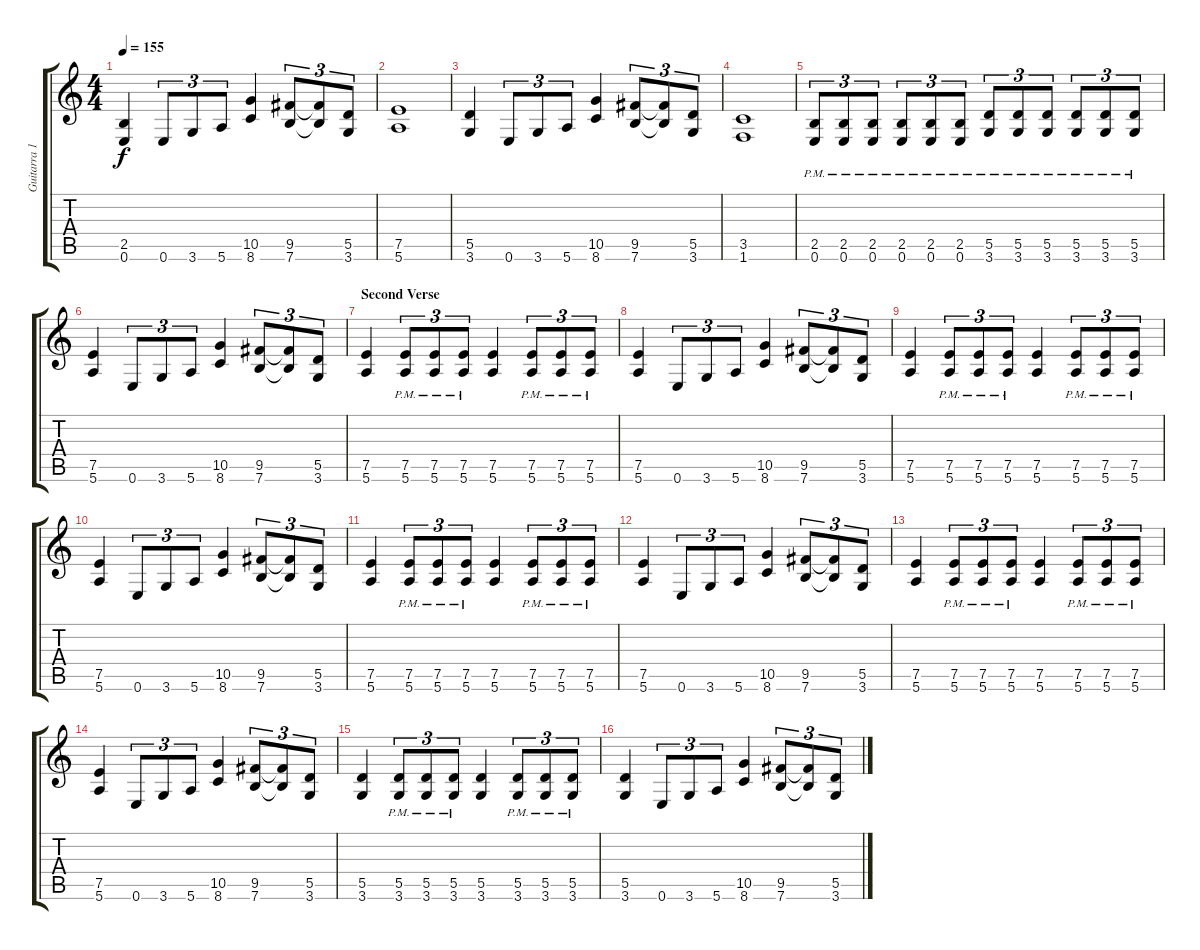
\track ("Guitarra 1" "Guitarra 1") {instrument overdrivenguitar}
\staff {score tabs}
\tuning (E4 B3 G3 D3 A2 E2) {hide}
\ts (4 4)
\tempo 155
\clef g2
\ks c
(2.5 0.6).4{dy f} 0.6.8{tu (3 2)} 3.6.8{tu (3 2)} 5.6.8{tu (3 2)} (10.5 8.6).4 (9.5 7.6).8{tu (3 2)} (9.5{t} 7.6{t}).8{tu (3 2)} (5.5 3.6).8{tu (3 2)} |
(7.5 5.6).1 |
(5.5 3.6).4 0.6.8{tu (3 2)} 3.6.8{tu (3 2)} 5.6.8{tu (3 2)} (10.5 8.6).4 (9.5 7.6).8{tu (3 2)} (9.5{t} 7.6{t}).8{tu (3 2)} (5.5 3.6).8{tu (3 2)} |
(3.5 1.6).1 |
(2.5{pm} 0.6{pm}).8{tu (3 2)} (2.5{pm} 0.6{pm}).8{tu (3 2)} (2.5{pm} 0.6{pm}).8{tu (3 2)} (2.5{pm} 0.6{pm}).8{tu (3 2)} (2.5{pm} 0.6{pm}).8{tu (3 2)} (2.5{pm} 0.6{pm}).8{tu (3 2)} (5.5{pm} 3.6{pm}).8{tu (3 2)} (5.5{pm} 3.6{pm}).8{tu (3 2)} (5.5{pm} 3.6{pm}).8{tu (3 2)} (5.5{pm} 3.6{pm}).8{tu (3 2)} (5.5{pm} 3.6{pm}).8{tu (3 2)} (5.5{pm} 3.6{pm}).8{tu (3 2)} |
(7.5 5.6).4 0.6.8{tu (3 2)} 3.6.8{tu (3 2)} 5.6.8{tu (3 2)} (10.5 8.6).4 (9.5 7.6).8{tu (3 2)} (9.5{t} 7.6{t}).8{tu (3 2)} (5.5 3.6).8{tu (3 2)} |
\section ("" "Second Verse")
(7.5 5.6).4 (7.5{pm} 5.6{pm}).8{tu (3 2)} (7.5{pm} 5.6{pm}).8{tu (3 2)} (7.5{pm} 5.6{pm}).8{tu (3 2)} (7.5 5.6).4 (7.5{pm} 5.6{pm}).8{tu (3 2)} (7.5{pm} 5.6{pm}).8{tu (3 2)} (7.5{pm} 5.6{pm}).8{tu (3 2)} |
(7.5 5.6).4 0.6.8{tu (3 2)} 3.6.8{tu (3 2)} 5.6.8{tu (3 2)} (10.5 8.6).4 (9.5 7.6).8{tu (3 2)} (9.5{t} 7.6{t}).8{tu (3 2)} (5.5 3.6).8{tu (3 2)} |
(7.5 5.6).4 (7.5{pm} 5.6{pm}).8{tu (3 2)} (7.5{pm} 5.6{pm}).8{tu (3 2)} (7.5{pm} 5.6{pm}).8{tu (3 2)} (7.5 5.6).4 (7.5{pm} 5.6{pm}).8{tu (3 2)} (7.5{pm} 5.6{pm}).8{tu (3 2)} (7.5{pm} 5.6{pm}).8{tu (3 2)} |
(7.5 5.6).4 0.6.8{tu (3 2)} 3.6.8{tu (3 2)} 5.6.8{tu (3 2)} (10.5 8.6).4 (9.5 7.6).8{tu (3 2)} (9.5{t} 7.6{t}).8{tu (3 2)} (5.5 3.6).8{tu (3 2)} |
(7.5 5.6).4 (7.5{pm} 5.6{pm}).8{tu (3 2)} (7.5{pm} 5.6{pm}).8{tu (3 2)} (7.5{pm} 5.6{pm}).8{tu (3 2)} (7.5 5.6).4 (7.5{pm} 5.6{pm}).8{tu (3 2)} (7.5{pm} 5.6{pm}).8{tu (3 2)} (7.5{pm} 5.6{pm}).8{tu (3 2)} |
(7.5 5.6).4 0.6.8{tu (3 2)} 3.6.8{tu (3 2)} 5.6.8{tu (3 2)} (10.5 8.6).4 (9.5 7.6).8{tu (3 2)} (9.5{t} 7.6{t}).8{tu (3 2)} (5.5 3.6).8{tu (3 2)} |
(7.5 5.6).4 (7.5{pm} 5.6{pm}).8{tu (3 2)} (7.5{pm} 5.6{pm}).8{tu (3 2)} (7.5{pm} 5.6{pm}).8{tu (3 2)} (7.5 5.6).4 (7.5{pm} 5.6{pm}).8{tu (3 2)} (7.5{pm} 5.6{pm}).8{tu (3 2)} (7.5{pm} 5.6{pm}).8{tu (3 2)} |
(7.5 5.6).4 0.6.8{tu (3 2)} 3.6.8{tu (3 2)} 5.6.8{tu (3 2)} (10.5 8.6).4 (9.5 7.6).8{tu (3 2)} (9.5{t} 7.6{t}).8{tu (3 2)} (5.5 3.6).8{tu (3 2)} |
(5.5 3.6).4 (5.5{pm} 3.6{pm}).8{tu (3 2)} (5.5{pm} 3.6{pm}).8{tu (3 2)} (5.5{pm} 3.6{pm}).8{tu (3 2)} (5.5 3.6).4 (5.5{pm} 3.6{pm}).8{tu (3 2)} (5.5{pm} 3.6{pm}).8{tu (3 2)} (5.5{pm} 3.6{pm}).8{tu (3 2)} |
(5.5 3.6).4 0.6.8{tu (3 2)} 3.6.8{tu (3 2)} 5.6.8{tu (3 2)} (10.5 8.6).4 (9.5 7.6).8{tu (3 2)} (9.5{t} 7.6{t}).8{tu (3 2)} (5.5 3.6).8{tu (3 2)}
